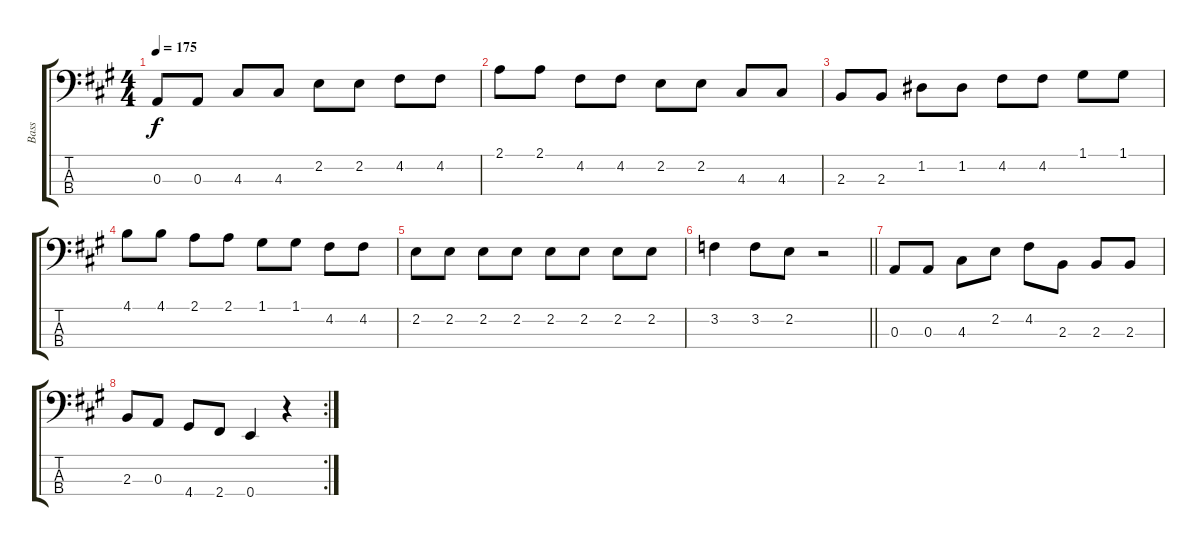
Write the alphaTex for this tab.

\track ("Bass" "Bass") {instrument electricbassfinger}
\staff {score tabs}
\tuning (G2 D2 A1 E1) {hide}
\ts (4 4)
\tempo 175
\clef f4
\ks a
0.3.8{dy f} 0.3.8 4.3.8 4.3.8 2.2.8 2.2.8 4.2.8 4.2.8 |
2.1.8 2.1.8 4.2.8 4.2.8 2.2.8 2.2.8 4.3.8 4.3.8 |
2.3.8 2.3.8 1.2.8 1.2.8 4.2.8 4.2.8 1.1.8 1.1.8 |
4.1.8 4.1.8 2.1.8 2.1.8 1.1.8 1.1.8 4.2.8 4.2.8 |
2.2.8 2.2.8 2.2.8 2.2.8 2.2.8 2.2.8 2.2.8 2.2.8 |
\barLineRight lightlight
3.2.4 3.2.8 2.2.8 r.2 |
0.3.8 0.3.8 4.3.8 2.2.8 4.2.8 2.3.8 2.3.8 2.3.8 |
\rc 2
2.3.8 0.3.8 4.4.8 2.4.8 0.4.4 r.4
